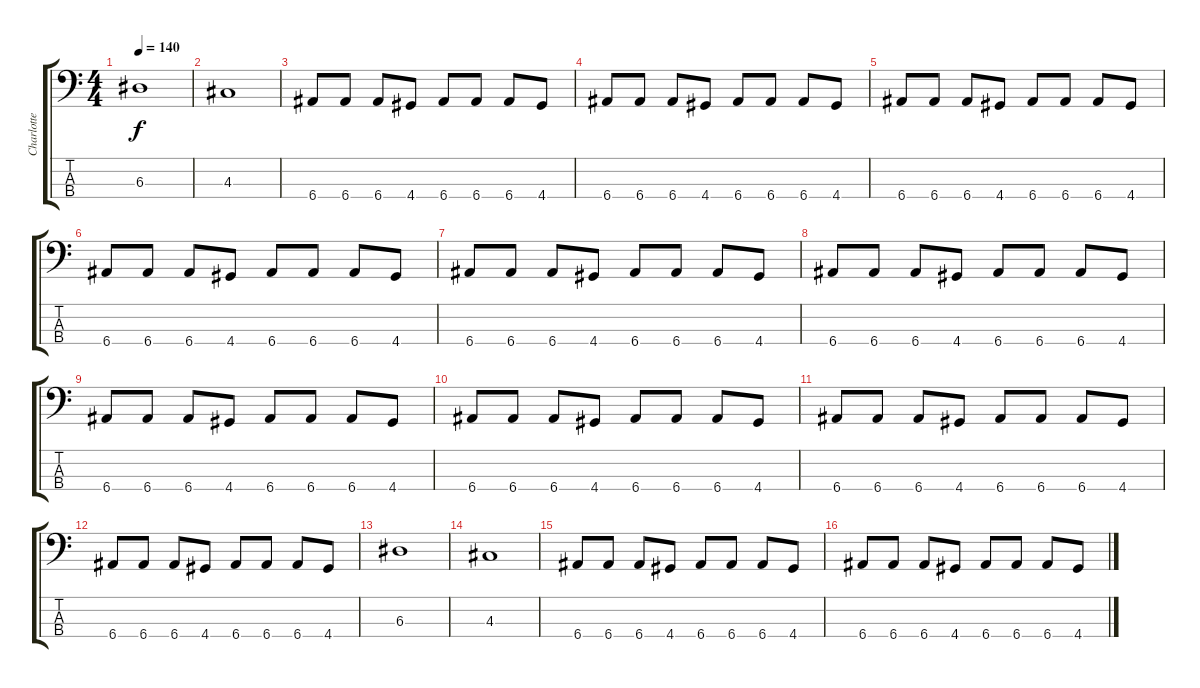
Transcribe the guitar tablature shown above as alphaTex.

\track ("Charlotte Cooper" "Charlotte ") {instrument electricbassfinger}
\staff {score tabs}
\tuning (G2 D2 A1 E1) {hide}
\ts (4 4)
\tempo 140
\clef f4
\ks c
6.3.1{dy f} |
4.3.1 |
6.4.8 6.4.8 6.4.8 4.4.8 6.4.8 6.4.8 6.4.8 4.4.8 |
6.4.8 6.4.8 6.4.8 4.4.8 6.4.8 6.4.8 6.4.8 4.4.8 |
6.4.8 6.4.8 6.4.8 4.4.8 6.4.8 6.4.8 6.4.8 4.4.8 |
6.4.8 6.4.8 6.4.8 4.4.8 6.4.8 6.4.8 6.4.8 4.4.8 |
6.4.8 6.4.8 6.4.8 4.4.8 6.4.8 6.4.8 6.4.8 4.4.8 |
6.4.8 6.4.8 6.4.8 4.4.8 6.4.8 6.4.8 6.4.8 4.4.8 |
6.4.8 6.4.8 6.4.8 4.4.8 6.4.8 6.4.8 6.4.8 4.4.8 |
6.4.8 6.4.8 6.4.8 4.4.8 6.4.8 6.4.8 6.4.8 4.4.8 |
6.4.8 6.4.8 6.4.8 4.4.8 6.4.8 6.4.8 6.4.8 4.4.8 |
6.4.8 6.4.8 6.4.8 4.4.8 6.4.8 6.4.8 6.4.8 4.4.8 |
6.3.1 |
4.3.1 |
6.4.8 6.4.8 6.4.8 4.4.8 6.4.8 6.4.8 6.4.8 4.4.8 |
6.4.8 6.4.8 6.4.8 4.4.8 6.4.8 6.4.8 6.4.8 4.4.8
